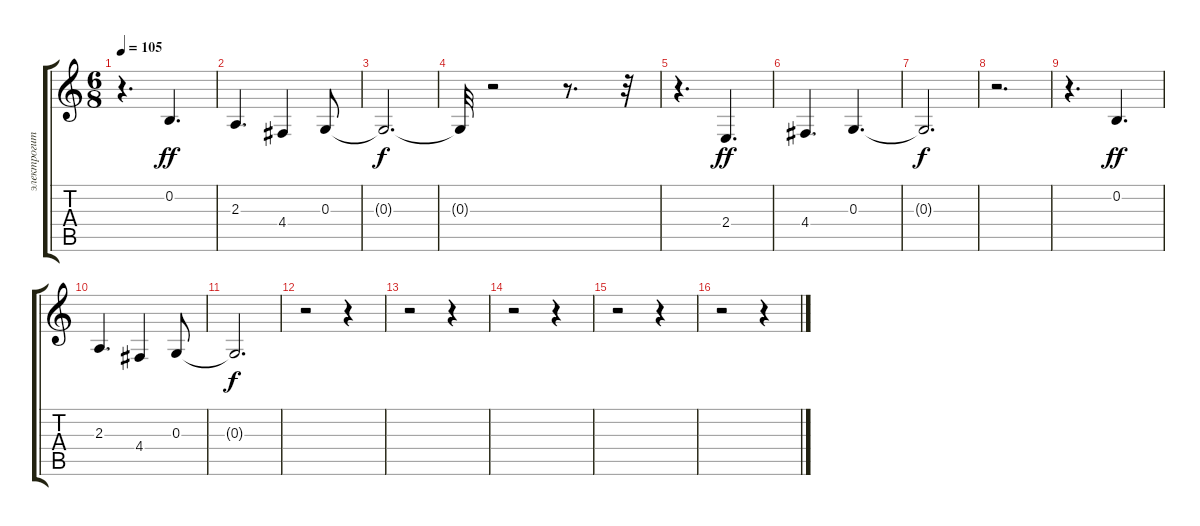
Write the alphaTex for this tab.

\track ("электрогитара" "электрогит") {instrument altosax}
\staff {score tabs}
\tuning (E4 B3 G3 D3 A2 E2) {hide}
\ts (6 8)
\tempo 105
\clef g2
\ks c
r.4{d dy ff} 0.2.4{d} |
2.3.4{d} 4.4.4 0.3.8 |
0.3{t}.2{d dy f} |
0.3{t}.32 r.2 r.8{d} r.32 |
r.4{d} 2.4.4{d dy ff} |
4.4.4{d} 0.3.4{d} |
0.3{t}.2{d dy f} |
r.2{d} |
r.4{d} 0.2.4{d dy ff} |
2.3.4{d} 4.4.4 0.3.8 |
0.3{t}.2{d dy f} |
r.2 r.4 |
r.2 r.4 |
r.2 r.4 |
r.2 r.4 |
r.2 r.4
